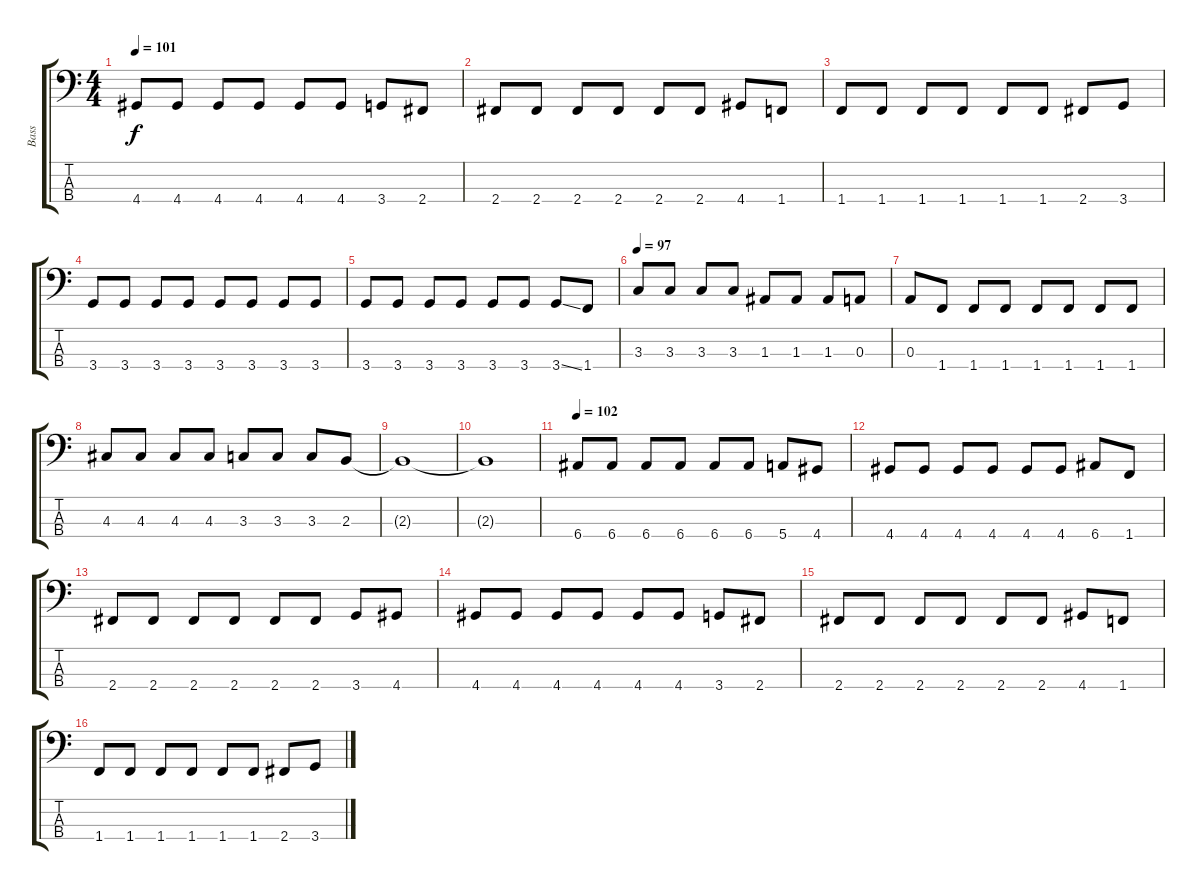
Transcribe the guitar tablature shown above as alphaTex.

\track ("Bass" "Bass") {instrument electricbassfinger}
\staff {score tabs}
\tuning (G2 D2 A1 E1) {hide}
\ts (4 4)
\tempo 101
\clef f4
\ks c
4.4.8{dy f} 4.4.8 4.4.8 4.4.8 4.4.8 4.4.8 3.4.8 2.4.8 |
2.4.8 2.4.8 2.4.8 2.4.8 2.4.8 2.4.8 4.4.8 1.4.8 |
1.4.8 1.4.8 1.4.8 1.4.8 1.4.8 1.4.8 2.4.8 3.4.8 |
3.4.8 3.4.8 3.4.8 3.4.8 3.4.8 3.4.8 3.4.8 3.4.8 |
3.4.8 3.4.8 3.4.8 3.4.8 3.4.8 3.4.8 3.4{ss}.8 1.4.8 |
\tempo 97
3.3.8 3.3.8 3.3.8 3.3.8 1.3.8 1.3.8 1.3.8 0.3.8 |
0.3.8 1.4.8 1.4.8 1.4.8 1.4.8 1.4.8 1.4.8 1.4.8 |
4.3.8 4.3.8 4.3.8 4.3.8 3.3.8 3.3.8 3.3.8 2.3.8 |
2.3{t}.1 |
2.3{t}.1 |
\tempo 102
6.4.8 6.4.8 6.4.8 6.4.8 6.4.8 6.4.8 5.4.8 4.4.8 |
4.4.8 4.4.8 4.4.8 4.4.8 4.4.8 4.4.8 6.4.8 1.4.8 |
2.4.8 2.4.8 2.4.8 2.4.8 2.4.8 2.4.8 3.4.8 4.4.8 |
4.4.8 4.4.8 4.4.8 4.4.8 4.4.8 4.4.8 3.4.8 2.4.8 |
2.4.8 2.4.8 2.4.8 2.4.8 2.4.8 2.4.8 4.4.8 1.4.8 |
1.4.8 1.4.8 1.4.8 1.4.8 1.4.8 1.4.8 2.4.8 3.4.8
